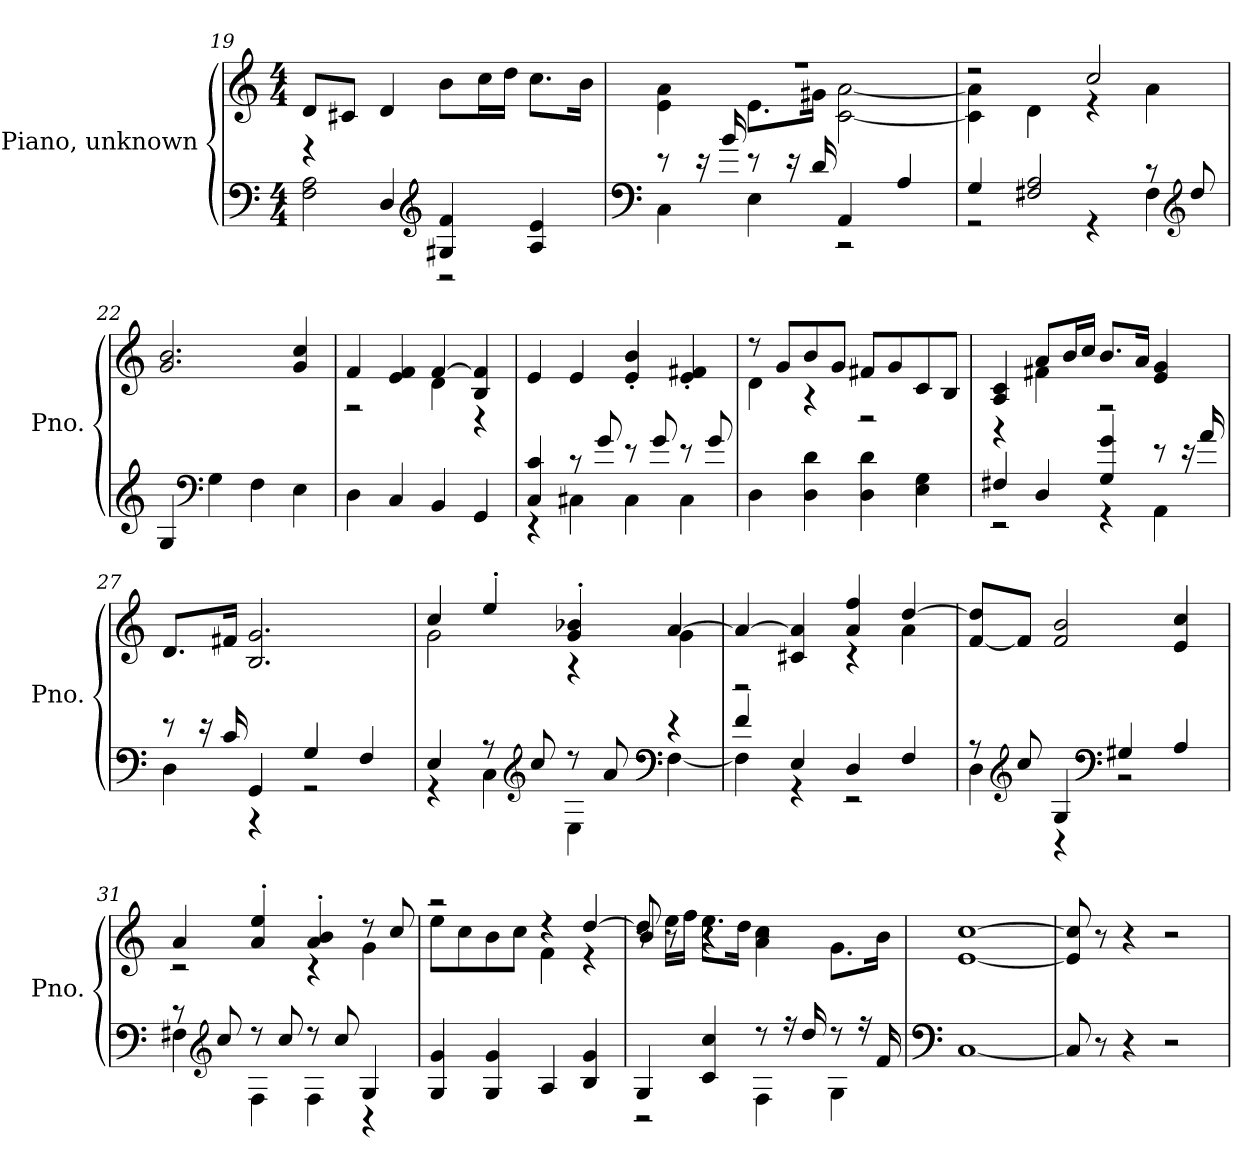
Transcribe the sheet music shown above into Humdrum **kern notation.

**kern	**kern
*part1	*part1
*staff2	*staff1
*I"Piano, unknown	*
*I'Pno.	*
*clefF4	*clefG2
*k[]	*k[]
*M4/4	*M4/4
=19	=19
*^	*
4r	2F\ 2A\	8d/L
.	.	8c#X/J
4D/	.	4d/
*clefG2	*	*
4G#X/ 4f/	2r	8b\L
.	.	16cc\L
.	.	16dd\JJ
4A/ 4e/	.	8.cc\L
.	.	16b\Jk
=20	=20	=20
*clefF4	*	*
*	*	*^
8r	4C\	1r	4e\ 4a\
16r	.	.	.
16b/	.	.	.
8r	4E\	.	8.e\L
16r	.	.	.
16d/	.	.	16g#X\Jk
4AA/	2r	.	[2c\ [2a\
4A/	.	.	.
=21	=21	=21	=21
4G/	2r	2r	4c\] 4a\]
2F#X/ 2A/	.	.	4d\
.	4r	2cc/	4r
8r	4F#\	.	4a\
*clefG2	*	*	*
8dd/	.	.	.
*v	*v	*	*
*	*v	*v
!!LO:LB:g=z
=22	=22
4G/	2.g/ 2.b/
*clefF4	*
4G\	.
4F\	.
4E\	4g/ 4cc/
=23	=23
*	*^
4D\	4f/	2r
4C/	4e/ 4f/	.
4BB/	[4f/	4d\
4GG/	4B/ 4f/]	4r
*	*v	*v
=24	=24
*^	*
4C/ 4c/	4r	4e/
8r	4C#X\	4e/
8g/	.	.
8r	4C#\	4e/' 4b/'
8g/	.	.
8r	4C#\	4e/' 4f#X/'
8g/	.	.
*v	*v	*
=25	=25
*	*^
4D\	8r	4d\
.	8g/L	.
4D\ 4d\	8b/	4r
.	8g/J	.
4D\ 4d\	8f#X/L	2r
.	8g/	.
4E\ 4G\	8c/	.
.	8B/J	.
=26	=26	=26
*^	*	*
4F#X/	2r	4A/ 4c/	4r
4D/	.	8a/L	4f#X\
.	.	16b/L	.
.	.	16cc/JJ	.
4G/ 4g/	4r	8.b/L	2r
.	.	16a/Jk	.
8r	4AA\	4e/ 4g/	.
16r	.	.	.
16a/	.	.	.
*	*	*v	*v
!!LO:PB:g=z
=27	=27	=27
8r	4D\	8.d/L
16r	.	.
16c/	.	16f#X/Jk
4GG/	4r	2.B/ 2.g/
4G/	2r	.
4F/	.	.
=28	=28	=28
*	*	*^
4E/	4r	4cc/	2g\
8r	4C\	4ee'/	.
*clefG2	*	*	*
8cc/	.	.	.
8r	4E\	4g/' 4b-X/'	4r
8a/	.	.	.
*clefF4	*	*	*
4r	[4F\	[4a/	4g\
=29	=29	=29	=29
4f/	4F\]	4a/_	2r
4E/	4r	4c#X/ 4a/]	.
4D/	2r	4a/ 4ff/	4r
4F/	.	[4dd/	4a\
*	*	*v	*v
=30	=30	=30
8r	4D\	[8f/ 8dd/]L
*clefG2	*	*
8cc/	.	8f/J]
4G/	4r	2f/ 2b/
*clefF4	*	*
4G#X/	2r	.
4A/	.	4e/ 4cc/
!!LO:LB:g=z
=31	=31	=31
*	*	*^
8r	4F#X\	4a/	2r
*clefG2	*	*	*
8cc/	.	.	.
8r	4F#\	4a/' 4ee/'	.
8cc/	.	.	.
8r	4F#\	4a/' 4b/'	4r
8cc/	.	.	.
4G/	4r	8r	4g\
.	.	8cc/	.
*v	*v	*	*
=32	=32	=32
4G/ 4g/	2r	8ee\L
.	.	8cc\
4G/ 4g/	.	8b\
.	.	8cc\J
4A/	4r	4f\
4B/ 4g/	[4dd/	4r
=33	=33	=33
*^	*	*^
4G/	2r	8dd/]	8r	4b/
.	.	8r	16ee\LL	.
.	.	.	16ff\JJ	.
4c/ 4cc/	.	4r	8.ee\L	4r
.	.	.	16dd\Jk	.
8r	4F\	2r	4a\ 4cc\	2r
16r	.	.	.	.
16dd/	.	.	.	.
8r	4G\	.	8.g\L	.
16r	.	.	.	.
16f/	.	.	16b\Jk	.
*v	*v	*	*	*
*	*v	*v	*v
=34	=34
*clefF4	*
[1C	[1e [1cc
=35	=35
8C/]	8e/] 8cc/]
8r	8r
4r	4r
2r	2r
=	=
*-	*-
